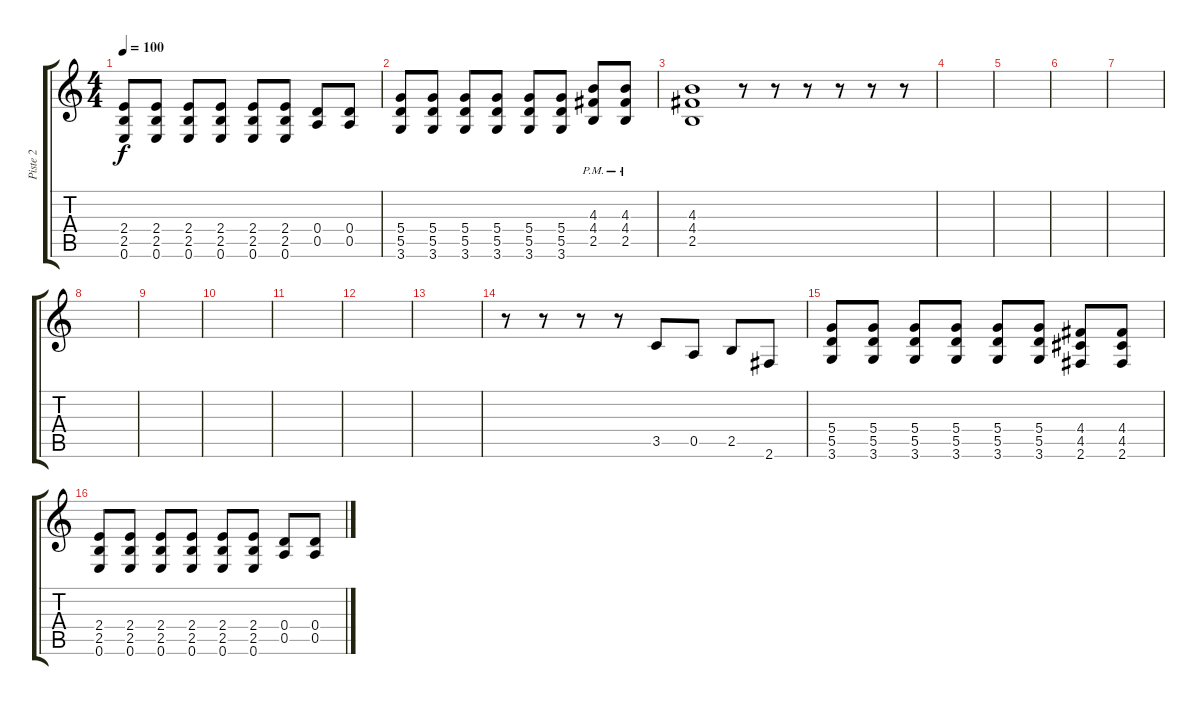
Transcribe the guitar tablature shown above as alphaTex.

\track ("Piste 2" "Piste 2") {instrument distortionguitar}
\staff {score tabs}
\tuning (E4 B3 G3 D3 A2 E2) {hide}
\ts (4 4)
\tempo 100
\clef g2
\ks c
(2.4 2.5 0.6).8{dy f} (2.4 2.5 0.6).8 (2.4 2.5 0.6).8 (2.4 2.5 0.6).8 (2.4 2.5 0.6).8 (2.4 2.5 0.6).8 (0.4 0.5).8 (0.4 0.5).8 |
(5.4 5.5 3.6).8 (5.4 5.5 3.6).8 (5.4 5.5 3.6).8 (5.4 5.5 3.6).8 (5.4 5.5 3.6).8 (5.4 5.5 3.6).8 (4.3{pm} 4.4{pm} 2.5{pm}).8 (4.3{pm} 4.4{pm} 2.5{pm}).8 |
(4.3 4.4 2.5).1 r.8 r.8 r.8 r.8 r.8 r.8 |
|
|
|
|
|
|
|
|
|
|
r.8 r.8 r.8 r.8 3.5.8 0.5.8 2.5.8 2.6.8 |
(5.4 5.5 3.6).8 (5.4 5.5 3.6).8 (5.4 5.5 3.6).8 (5.4 5.5 3.6).8 (5.4 5.5 3.6).8 (5.4 5.5 3.6).8 (4.4 4.5 2.6).8 (4.4 4.5 2.6).8 |
(2.4 2.5 0.6).8 (2.4 2.5 0.6).8 (2.4 2.5 0.6).8 (2.4 2.5 0.6).8 (2.4 2.5 0.6).8 (2.4 2.5 0.6).8 (0.4 0.5).8 (0.4 0.5).8
